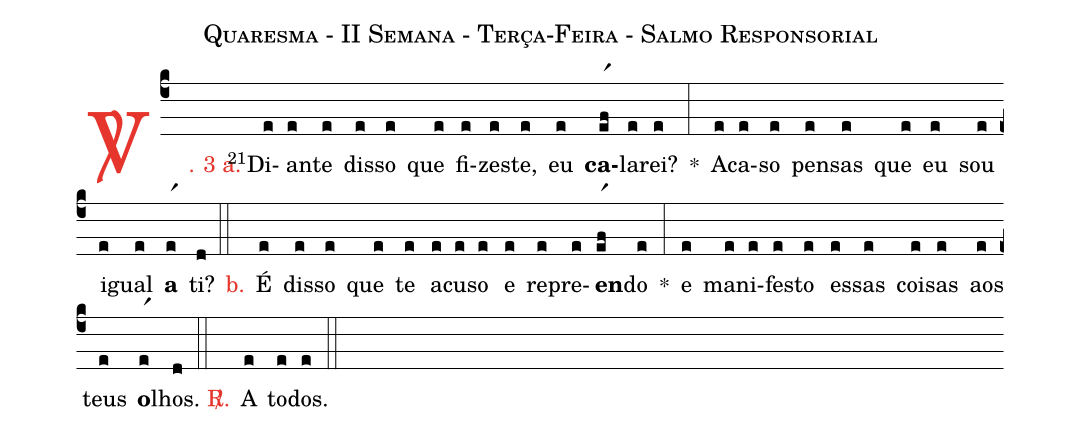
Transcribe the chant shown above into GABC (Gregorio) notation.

name: Quaresma - II Semana - Terça-Feira - Salmo Responsorial;
%%
(c4)

<c><sp>V/</sp>. 3 a.</c>() <v>\VSup{21}</v>Di(e)an(e)te(e) dis(e)so(e) que(e) fi(e)zes(e)te,(e) eu(e) <b>ca</b>(er1f)la(e)rei?(e) *(:)
A(e)ca(e)so(e) pen(e)sas(e) que(e) eu(e) sou(e) i(e)gual(e) <b>a</b>(er1) ti?(d)

(::)

<nlba><c>b.</c>() É</nlba>(e) dis(e)so(e) que(e) te(e) a(e)cu(e)so(e) e(e) re(e)pre(e)<b>en</b>(er1f)do(e) *(:)
e(e) ma(e)ni(e)fes(e)to(e) es(e)sas(e) coi(e)sas(e) aos(e) teus(e) <b>o</b>(er1)lhos.(d)

(::)

<nlba><c><sp>R/</sp>.</c>() A</nlba>(e) to(e)dos.(e)

(::)
